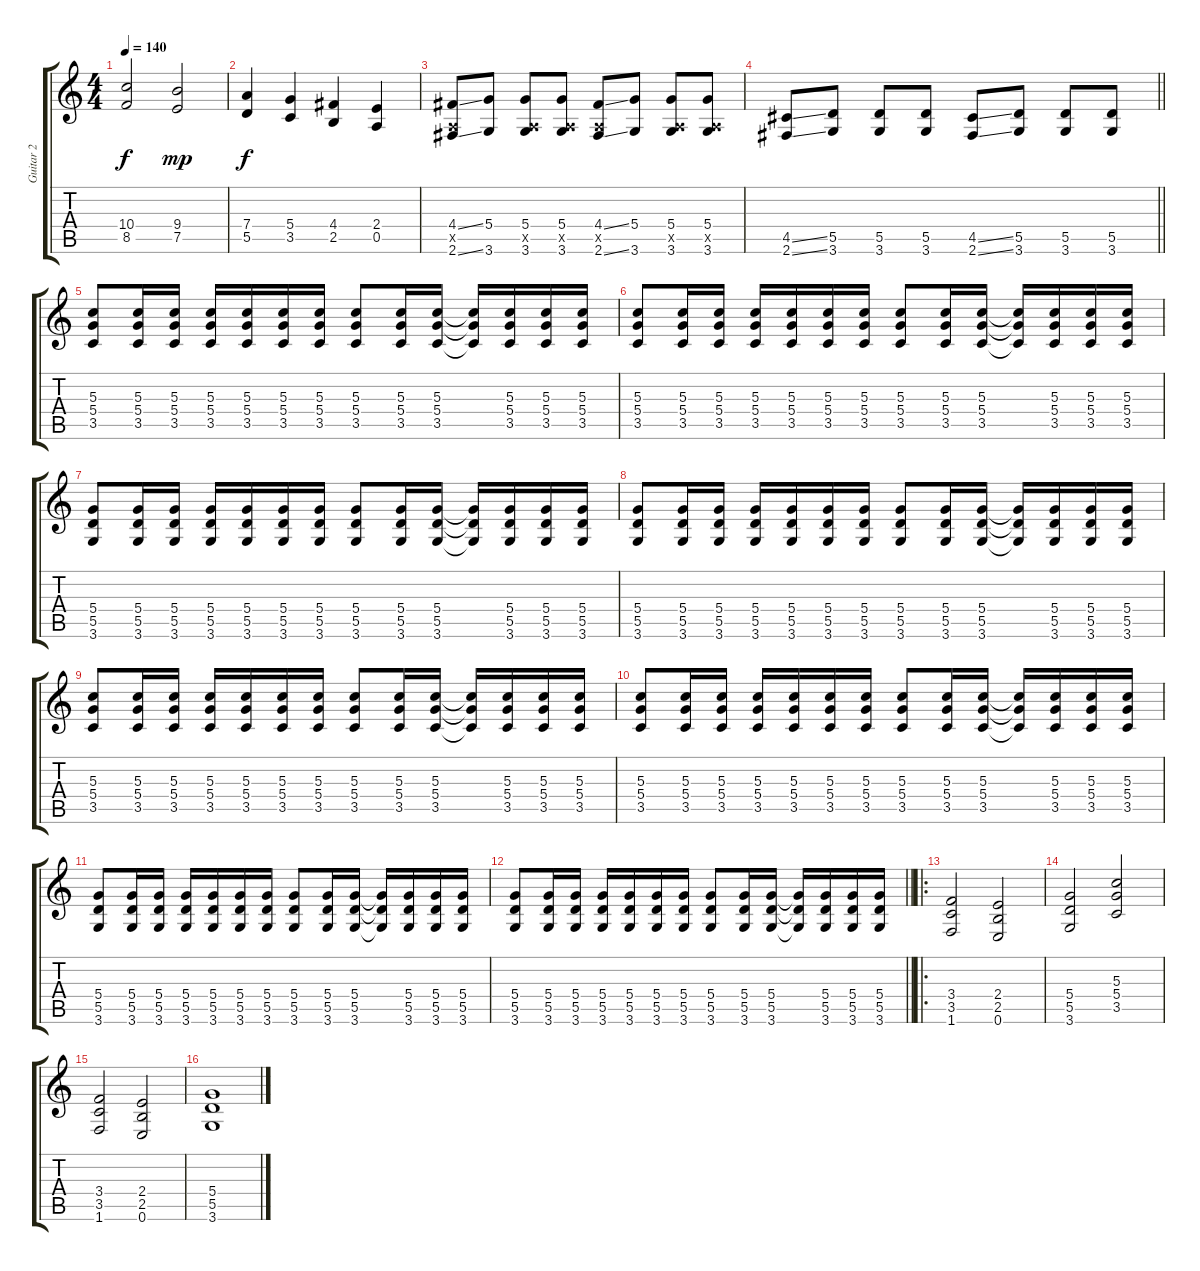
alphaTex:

\track ("Guitar 2" "Guitar 2") {instrument overdrivenguitar}
\staff {score tabs}
\tuning (E4 B3 G3 D3 A2 E2) {hide}
\ts (4 4)
\tempo 140
\clef g2
\ks c
(10.4 8.5).2{dy f instrument overdrivenguitar} (9.4 7.5).2{dy mp} |
(7.4 5.5).4{dy f} (5.4 3.5).4 (4.4 2.5).4 (2.4 0.5).4 |
(4.4{ss} 0.5{x} 2.6{ss}).8 (5.4 3.6).8 (5.4 0.5{x} 3.6).8 (5.4 0.5{x} 3.6).8 (4.4{ss} 0.5{x} 2.6{ss}).8 (5.4 3.6).8 (5.4 0.5{x} 3.6).8 (5.4 0.5{x} 3.6).8 |
\barLineRight lightlight
(4.5{ss} 2.6{ss}).8 (5.5 3.6).8 (5.5 3.6).8 (5.5 3.6).8 (4.5{ss} 2.6{ss}).8 (5.5 3.6).8 (5.5 3.6).8 (5.5 3.6).8 |
(5.3 5.4 3.5).8 (5.3 5.4 3.5).16 (5.3 5.4 3.5).16 (5.3 5.4 3.5).16 (5.3 5.4 3.5).16 (5.3 5.4 3.5).16 (5.3 5.4 3.5).16 (5.3 5.4 3.5).8 (5.3 5.4 3.5).16 (5.3 5.4 3.5).16 (5.3{t} 5.4{t} 3.5{t}).16 (5.3 5.4 3.5).16 (5.3 5.4 3.5).16 (5.3 5.4 3.5).16 |
(5.3 5.4 3.5).8 (5.3 5.4 3.5).16 (5.3 5.4 3.5).16 (5.3 5.4 3.5).16 (5.3 5.4 3.5).16 (5.3 5.4 3.5).16 (5.3 5.4 3.5).16 (5.3 5.4 3.5).8 (5.3 5.4 3.5).16 (5.3 5.4 3.5).16 (5.3{t} 5.4{t} 3.5{t}).16 (5.3 5.4 3.5).16 (5.3 5.4 3.5).16 (5.3 5.4 3.5).16 |
(5.4 5.5 3.6).8 (5.4 5.5 3.6).16 (5.4 5.5 3.6).16 (5.4 5.5 3.6).16 (5.4 5.5 3.6).16 (5.4 5.5 3.6).16 (5.4 5.5 3.6).16 (5.4 5.5 3.6).8 (5.4 5.5 3.6).16 (5.4 5.5 3.6).16 (5.4{t} 5.5{t} 3.6{t}).16 (5.4 5.5 3.6).16 (5.4 5.5 3.6).16 (5.4 5.5 3.6).16 |
(5.4 5.5 3.6).8 (5.4 5.5 3.6).16 (5.4 5.5 3.6).16 (5.4 5.5 3.6).16 (5.4 5.5 3.6).16 (5.4 5.5 3.6).16 (5.4 5.5 3.6).16 (5.4 5.5 3.6).8 (5.4 5.5 3.6).16 (5.4 5.5 3.6).16 (5.4{t} 5.5{t} 3.6{t}).16 (5.4 5.5 3.6).16 (5.4 5.5 3.6).16 (5.4 5.5 3.6).16 |
(5.3 5.4 3.5).8 (5.3 5.4 3.5).16 (5.3 5.4 3.5).16 (5.3 5.4 3.5).16 (5.3 5.4 3.5).16 (5.3 5.4 3.5).16 (5.3 5.4 3.5).16 (5.3 5.4 3.5).8 (5.3 5.4 3.5).16 (5.3 5.4 3.5).16 (5.3{t} 5.4{t} 3.5{t}).16 (5.3 5.4 3.5).16 (5.3 5.4 3.5).16 (5.3 5.4 3.5).16 |
(5.3 5.4 3.5).8 (5.3 5.4 3.5).16 (5.3 5.4 3.5).16 (5.3 5.4 3.5).16 (5.3 5.4 3.5).16 (5.3 5.4 3.5).16 (5.3 5.4 3.5).16 (5.3 5.4 3.5).8 (5.3 5.4 3.5).16 (5.3 5.4 3.5).16 (5.3{t} 5.4{t} 3.5{t}).16 (5.3 5.4 3.5).16 (5.3 5.4 3.5).16 (5.3 5.4 3.5).16 |
(5.4 5.5 3.6).8 (5.4 5.5 3.6).16 (5.4 5.5 3.6).16 (5.4 5.5 3.6).16 (5.4 5.5 3.6).16 (5.4 5.5 3.6).16 (5.4 5.5 3.6).16 (5.4 5.5 3.6).8 (5.4 5.5 3.6).16 (5.4 5.5 3.6).16 (5.4{t} 5.5{t} 3.6{t}).16 (5.4 5.5 3.6).16 (5.4 5.5 3.6).16 (5.4 5.5 3.6).16 |
\barLineRight lightlight
(5.4 5.5 3.6).8 (5.4 5.5 3.6).16 (5.4 5.5 3.6).16 (5.4 5.5 3.6).16 (5.4 5.5 3.6).16 (5.4 5.5 3.6).16 (5.4 5.5 3.6).16 (5.4 5.5 3.6).8 (5.4 5.5 3.6).16 (5.4 5.5 3.6).16 (5.4{t} 5.5{t} 3.6{t}).16 (5.4 5.5 3.6).16 (5.4 5.5 3.6).16 (5.4 5.5 3.6).16 |
\ro
(3.4 3.5 1.6).2 (2.4 2.5 0.6).2 |
(5.4 5.5 3.6).2 (5.3 5.4 3.5).2 |
(3.4 3.5 1.6).2 (2.4 2.5 0.6).2 |
(5.4 5.5 3.6).1
